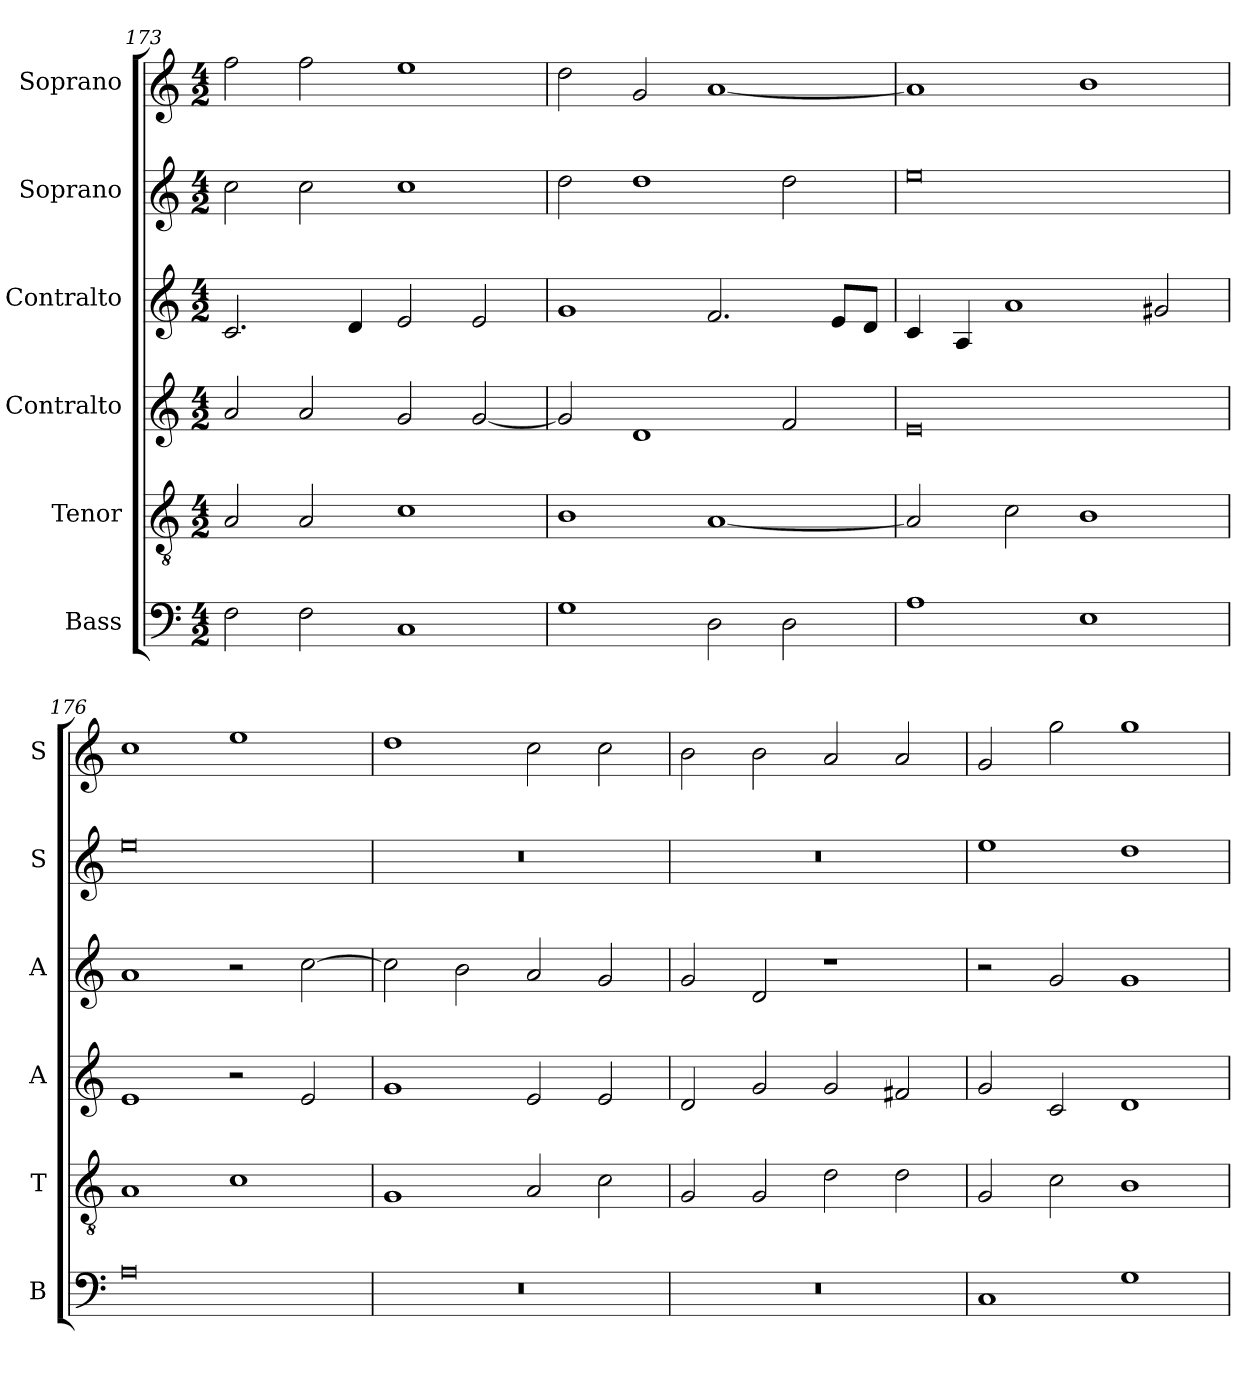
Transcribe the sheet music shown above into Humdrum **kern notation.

**kern	**kern	**kern	**kern	**kern	**kern
*part6	*part5	*part4	*part3	*part2	*part1
*staff6	*staff5	*staff4	*staff3	*staff2	*staff1
*I"Bass	*I"Tenor	*I"Contralto	*I"Contralto	*I"Soprano	*I"Soprano
*I'B	*I'T	*I'A	*I'A	*I'S	*I'S
*clefF4	*clefGv2	*clefG2	*clefG2	*clefG2	*clefG2
*k[]	*k[]	*k[]	*k[]	*k[]	*k[]
*C:ion	*C:ion	*C:ion	*C:ion	*C:ion	*C:ion
*M4/2	*M4/2	*M4/2	*M4/2	*M4/2	*M4/2
=173	=173	=173	=173	=173	=173
2F	2A	2a	2.c	2cc	2ff
2F	2A	2a	.	2cc	2ff
.	.	.	4d	.	.
1C	1c	2g	2e	1cc	1ee
.	.	[2g	2e	.	.
=174	=174	=174	=174	=174	=174
1G	1B	2g]	1g	2dd	2dd
.	.	1d	.	1dd	2g
2D	[1A	.	2.f	.	[1a
2D	.	2f	.	2dd	.
.	.	.	8e/L	.	.
.	.	.	8d/J	.	.
=175	=175	=175	=175	=175	=175
1A	2A]	0e	4c	0ee	1a]
.	.	.	4A	.	.
.	2c	.	1a	.	.
1E	1B	.	.	.	1b
.	.	.	2g#X	.	.
=176	=176	=176	=176	=176	=176
0A	1A	1e	1a	0ee	1cc
.	1c	2r	2r	.	1ee
.	.	2e	[2cc	.	.
=177	=177	=177	=177	=177	=177
0r	1G	1g	2cc]	0r	1dd
.	.	.	2b	.	.
.	2A	2e	2a	.	2cc
.	2c	2e	2g	.	2cc
=178	=178	=178	=178	=178	=178
0r	2G	2d	2g	0r	2b
.	2G	2g	2d	.	2b
.	2d	2g	1r	.	2a
.	2d	2f#X	.	.	2a
=179	=179	=179	=179	=179	=179
1C	2G	2g	2r	1ee	2g
.	2c	2c	2g	.	2gg
1G	1B	1d	1g	1dd	1gg
=	=	=	=	=	=
*-	*-	*-	*-	*-	*-
